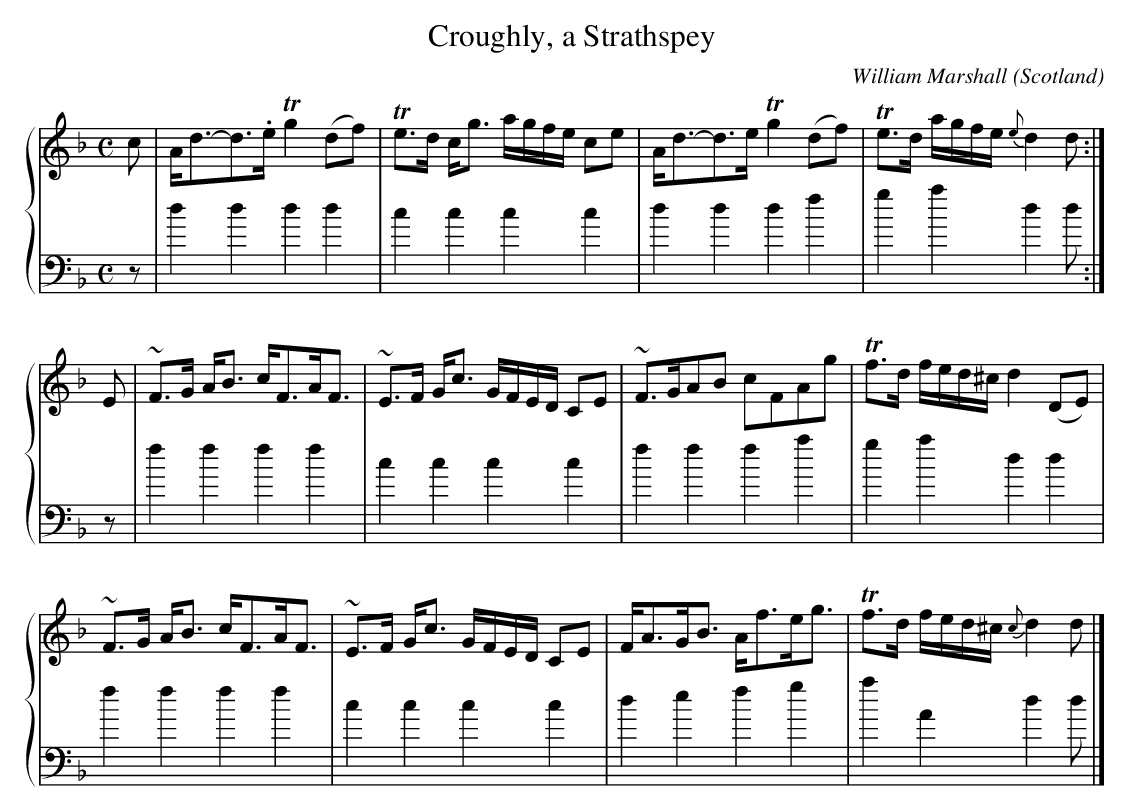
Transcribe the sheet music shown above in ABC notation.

X:1
T:Croughly, a Strathspey
C:William Marshall
L:1/8
M:C
O:Scotland
K:F
%%staves {1 2}
V:1
c | \
A<d-d>.e !trill!g2 (df) | !trill!e>d c<g a/g/f/e/ ce | \
A<d-d>e !trill!g2 (df) | !trill!e>d a/g/f/e/ {e}d2 d :|
E | \
~F>G A<B c<FA<F | ~E>F G<c G/F/E/D/ CE | \
~F>GAB cFAg | !trill!f>d f/e/d/^c/ d2 (DE) |
~F>G A<B c<FA<F | ~E>F G<c G/F/E/D/ CE | \
F<AG<B A<fe<g | !trill!f>d f/e/d/^c/ {c}d2 d |]
V:2 clef=bass
L:1/4
z/ | dddd | cccc | dddf | gadd/ :| \
z/ | ffff | cccc | fffa | gadd | ffff | cccc | defg | aAdd/ |]
